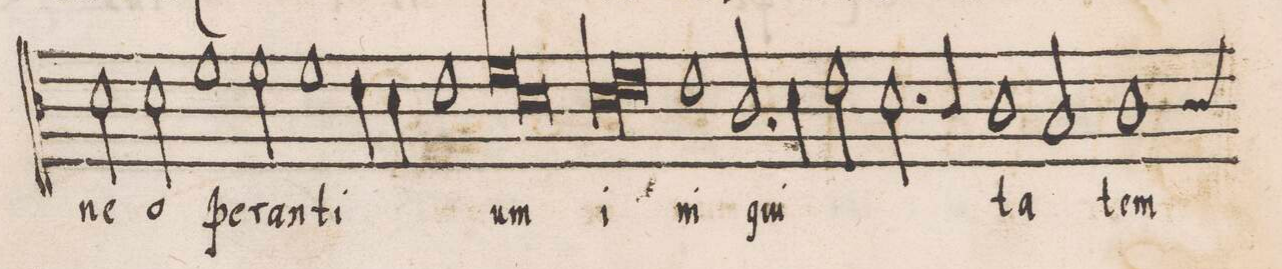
**kern	**text
*I"TENOR	*
*clefC3	*
*k[]	*
*met(C|)	*
*M2/1	*
2d\	-ne
2d\	o-
=28	=28
1f	-pe-
2f\	-ran-
1f	-ti-
=29	=29
4e\	.
4d\	.
1e	.
=30	=30
*lig	*
1f	-um
1d	.
*Xlig	*
=31	=31
*lig	*
1d	i-
1e	.
*Xlig	*
=32	=32
1e	-ni-
2.c/	-qui-
4d\	.
=33	=33
2e\	.
2.d\	.
4c/	.
1c	-ta-
=34	=34
2B/	.
*custos:c	*
1c	-tem
=35	=35
*-	*-
